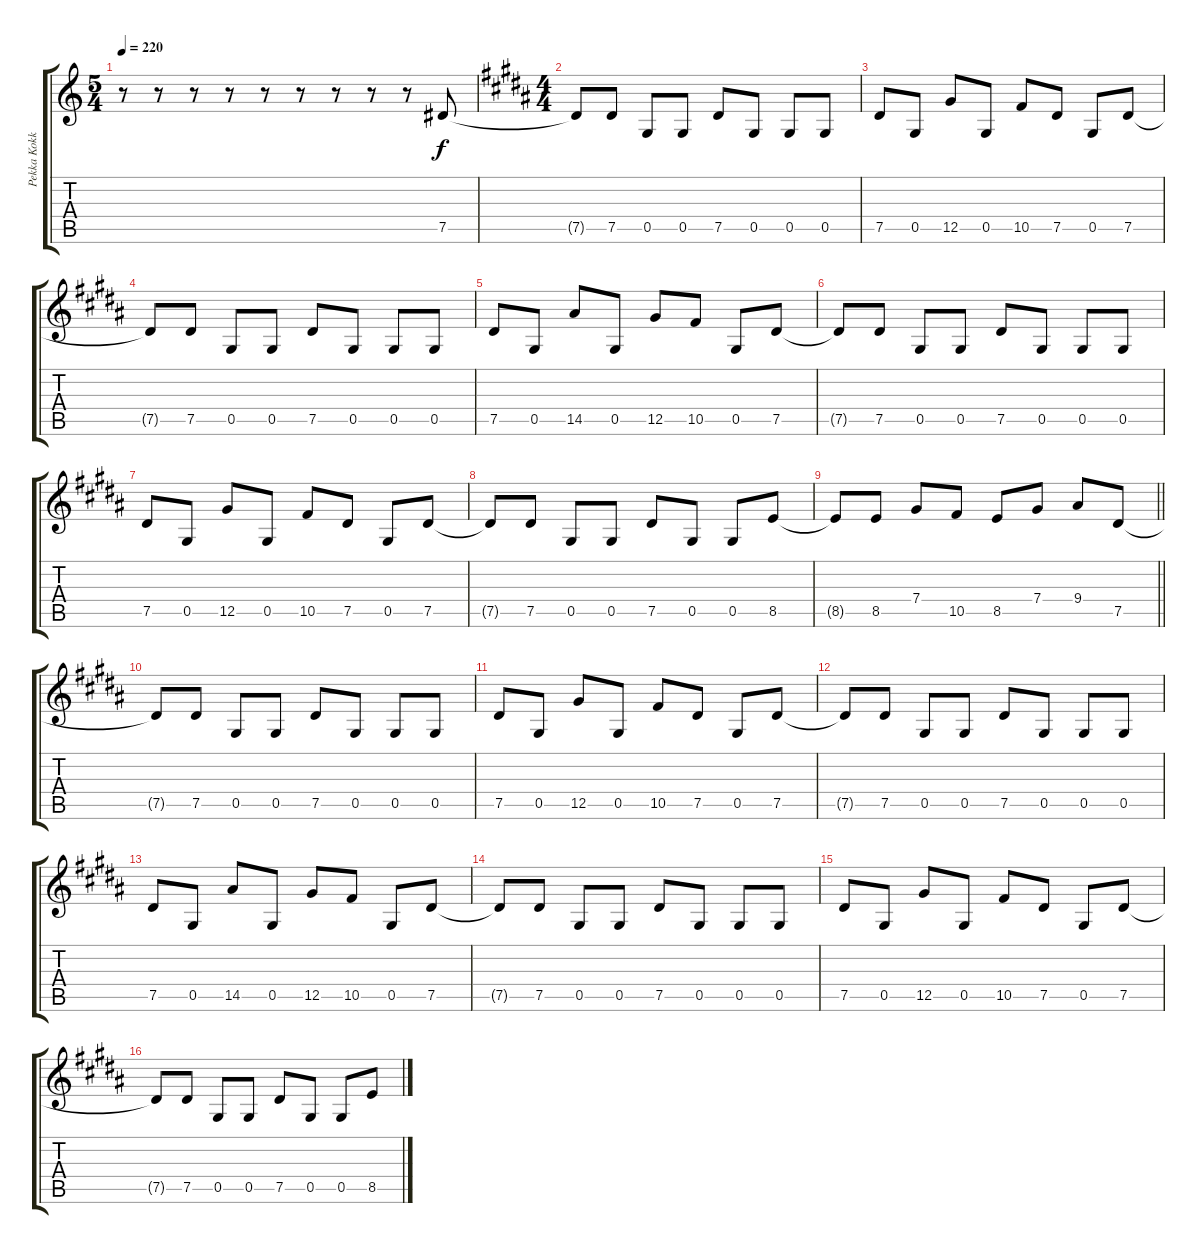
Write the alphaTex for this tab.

\track ("Pekka Kokko" "Pekka Kokk") {instrument distortionguitar}
\staff {score tabs}
\tuning (Eb4 Bb3 Gb3 Db3 Ab2 Eb2) {hide}
\ts (5 4)
\tempo 220
\clef g2
\ks c
r.8{dy f instrument distortionguitar} r.8 r.8 r.8 r.8 r.8 r.8 r.8 r.8 7.5.8 |
\ts (4 4)
\ks g#minor
7.5{t}.8 7.5.8 0.5.8 0.5.8 7.5.8 0.5.8 0.5.8 0.5.8 |
7.5.8 0.5.8 12.5.8 0.5.8 10.5.8 7.5.8 0.5.8 7.5.8 |
7.5{t}.8 7.5.8 0.5.8 0.5.8 7.5.8 0.5.8 0.5.8 0.5.8 |
7.5.8 0.5.8 14.5.8 0.5.8 12.5.8 10.5.8 0.5.8 7.5.8 |
7.5{t}.8 7.5.8 0.5.8 0.5.8 7.5.8 0.5.8 0.5.8 0.5.8 |
7.5.8 0.5.8 12.5.8 0.5.8 10.5.8 7.5.8 0.5.8 7.5.8 |
7.5{t}.8 7.5.8 0.5.8 0.5.8 7.5.8 0.5.8 0.5.8 8.5.8 |
\barLineRight lightlight
\ks b
8.5{t}.8 8.5.8 7.4.8 10.5.8 8.5.8 7.4.8 9.4.8 7.5.8 |
\ks g#minor
7.5{t}.8 7.5.8 0.5.8 0.5.8 7.5.8 0.5.8 0.5.8 0.5.8 |
7.5.8 0.5.8 12.5.8 0.5.8 10.5.8 7.5.8 0.5.8 7.5.8 |
7.5{t}.8 7.5.8 0.5.8 0.5.8 7.5.8 0.5.8 0.5.8 0.5.8 |
7.5.8 0.5.8 14.5.8 0.5.8 12.5.8 10.5.8 0.5.8 7.5.8 |
7.5{t}.8 7.5.8 0.5.8 0.5.8 7.5.8 0.5.8 0.5.8 0.5.8 |
7.5.8 0.5.8 12.5.8 0.5.8 10.5.8 7.5.8 0.5.8 7.5.8 |
7.5{t}.8 7.5.8 0.5.8 0.5.8 7.5.8 0.5.8 0.5.8 8.5.8
